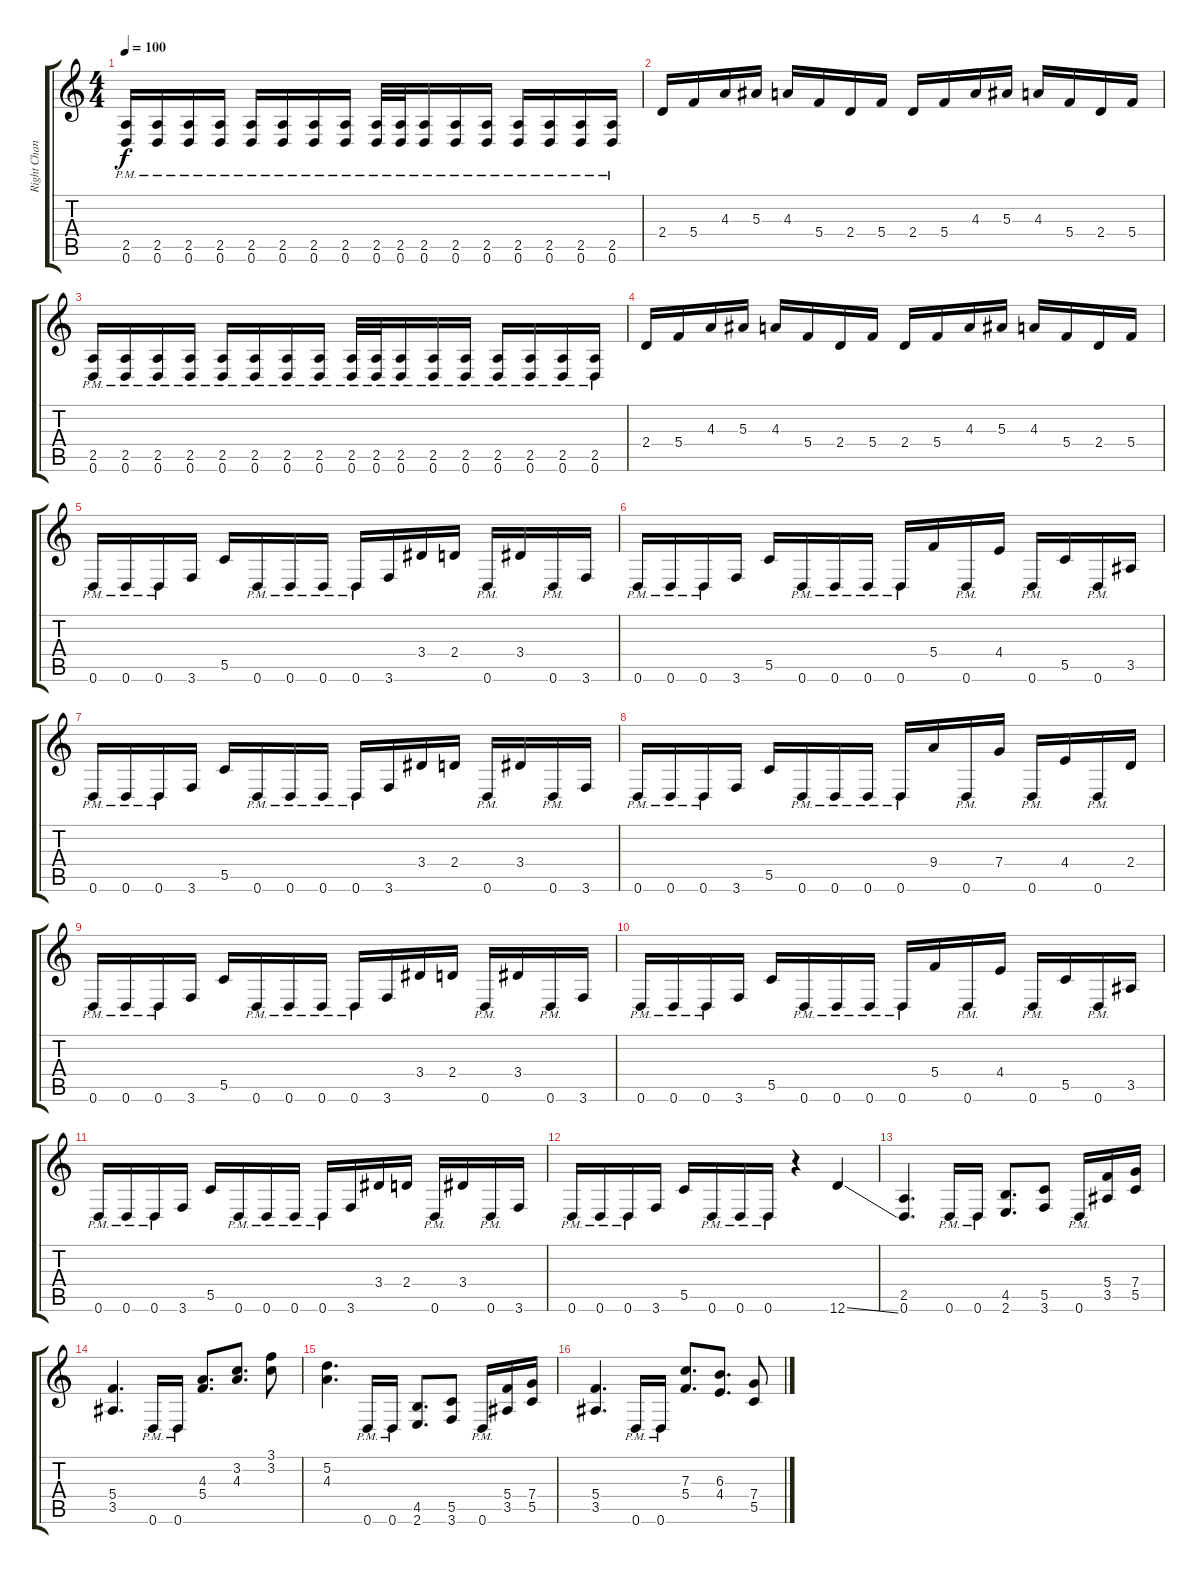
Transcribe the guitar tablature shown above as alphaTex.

\track ("Right Channel" "Right Chan") {instrument overdrivenguitar}
\staff {score tabs}
\tuning (D4 A3 F3 C3 G2 D2) {hide}
\ts (4 4)
\tempo 100
\clef g2
\ks c
(2.5{pm} 0.6{pm}).16{dy f} (2.5{pm} 0.6{pm}).16 (2.5{pm} 0.6{pm}).16 (2.5{pm} 0.6{pm}).16 (2.5{pm} 0.6{pm}).16 (2.5{pm} 0.6{pm}).16 (2.5{pm} 0.6{pm}).16 (2.5{pm} 0.6{pm}).16 (2.5{pm} 0.6{pm}).32 (2.5{pm} 0.6{pm}).32 (2.5{pm} 0.6{pm}).16 (2.5{pm} 0.6{pm}).16 (2.5{pm} 0.6{pm}).16 (2.5{pm} 0.6{pm}).16 (2.5{pm} 0.6{pm}).16 (2.5{pm} 0.6{pm}).16 (2.5{pm} 0.6{pm}).16 |
2.4.16 5.4.16 4.3.16 5.3.16 4.3.16 5.4.16 2.4.16 5.4.16 2.4.16 5.4.16 4.3.16 5.3.16 4.3.16 5.4.16 2.4.16 5.4.16 |
(2.5{pm} 0.6{pm}).16 (2.5{pm} 0.6{pm}).16 (2.5{pm} 0.6{pm}).16 (2.5{pm} 0.6{pm}).16 (2.5{pm} 0.6{pm}).16 (2.5{pm} 0.6{pm}).16 (2.5{pm} 0.6{pm}).16 (2.5{pm} 0.6{pm}).16 (2.5{pm} 0.6{pm}).32 (2.5{pm} 0.6{pm}).32 (2.5{pm} 0.6{pm}).16 (2.5{pm} 0.6{pm}).16 (2.5{pm} 0.6{pm}).16 (2.5{pm} 0.6{pm}).16 (2.5{pm} 0.6{pm}).16 (2.5{pm} 0.6{pm}).16 (2.5{pm} 0.6{pm}).16 |
2.4.16 5.4.16 4.3.16 5.3.16 4.3.16 5.4.16 2.4.16 5.4.16 2.4.16 5.4.16 4.3.16 5.3.16 4.3.16 5.4.16 2.4.16 5.4.16 |
0.6{pm}.16 0.6{pm}.16 0.6{pm}.16 3.6.16 5.5.16 0.6{pm}.16 0.6{pm}.16 0.6{pm}.16 0.6{pm}.16 3.6.16 3.4.16 2.4.16 0.6{pm}.16 3.4.16 0.6{pm}.16 3.6.16 |
0.6{pm}.16 0.6{pm}.16 0.6{pm}.16 3.6.16 5.5.16 0.6{pm}.16 0.6{pm}.16 0.6{pm}.16 0.6{pm}.16 5.4.16 0.6{pm}.16 4.4.16 0.6{pm}.16 5.5.16 0.6{pm}.16 3.5.16 |
0.6{pm}.16 0.6{pm}.16 0.6{pm}.16 3.6.16 5.5.16 0.6{pm}.16 0.6{pm}.16 0.6{pm}.16 0.6{pm}.16 3.6.16 3.4.16 2.4.16 0.6{pm}.16 3.4.16 0.6{pm}.16 3.6.16 |
0.6{pm}.16 0.6{pm}.16 0.6{pm}.16 3.6.16 5.5.16 0.6{pm}.16 0.6{pm}.16 0.6{pm}.16 0.6{pm}.16 9.4.16 0.6{pm}.16 7.4.16 0.6{pm}.16 4.4.16 0.6{pm}.16 2.4.16 |
0.6{pm}.16 0.6{pm}.16 0.6{pm}.16 3.6.16 5.5.16 0.6{pm}.16 0.6{pm}.16 0.6{pm}.16 0.6{pm}.16 3.6.16 3.4.16 2.4.16 0.6{pm}.16 3.4.16 0.6{pm}.16 3.6.16 |
0.6{pm}.16 0.6{pm}.16 0.6{pm}.16 3.6.16 5.5.16 0.6{pm}.16 0.6{pm}.16 0.6{pm}.16 0.6{pm}.16 5.4.16 0.6{pm}.16 4.4.16 0.6{pm}.16 5.5.16 0.6{pm}.16 3.5.16 |
0.6{pm}.16 0.6{pm}.16 0.6{pm}.16 3.6.16 5.5.16 0.6{pm}.16 0.6{pm}.16 0.6{pm}.16 0.6{pm}.16 3.6.16 3.4.16 2.4.16 0.6{pm}.16 3.4.16 0.6{pm}.16 3.6.16 |
0.6{pm}.16 0.6{pm}.16 0.6{pm}.16 3.6.16 5.5.16 0.6{pm}.16 0.6{pm}.16 0.6{pm}.16 r.4 12.6{ss}.4 |
(2.5 0.6).4{d} 0.6{pm}.16 0.6{pm}.16 (4.5 2.6).8{d} (5.5 3.6).8 0.6{pm}.16 (5.4 3.5).16 (7.4 5.5).16 |
(5.4 3.5).4{d} 0.6{pm}.16 0.6{pm}.16 (4.3 5.4).8{d} (3.2 4.3).8{d} (3.1 3.2).8 |
(5.2 4.3).4{d} 0.6{pm}.16 0.6{pm}.16 (4.5 2.6).8{d} (5.5 3.6).8 0.6{pm}.16 (5.4 3.5).16 (7.4 5.5).16 |
(5.4 3.5).4{d} 0.6{pm}.16 0.6{pm}.16 (7.3 5.4).8{d} (6.3 4.4).8{d} (7.4 5.5).8
